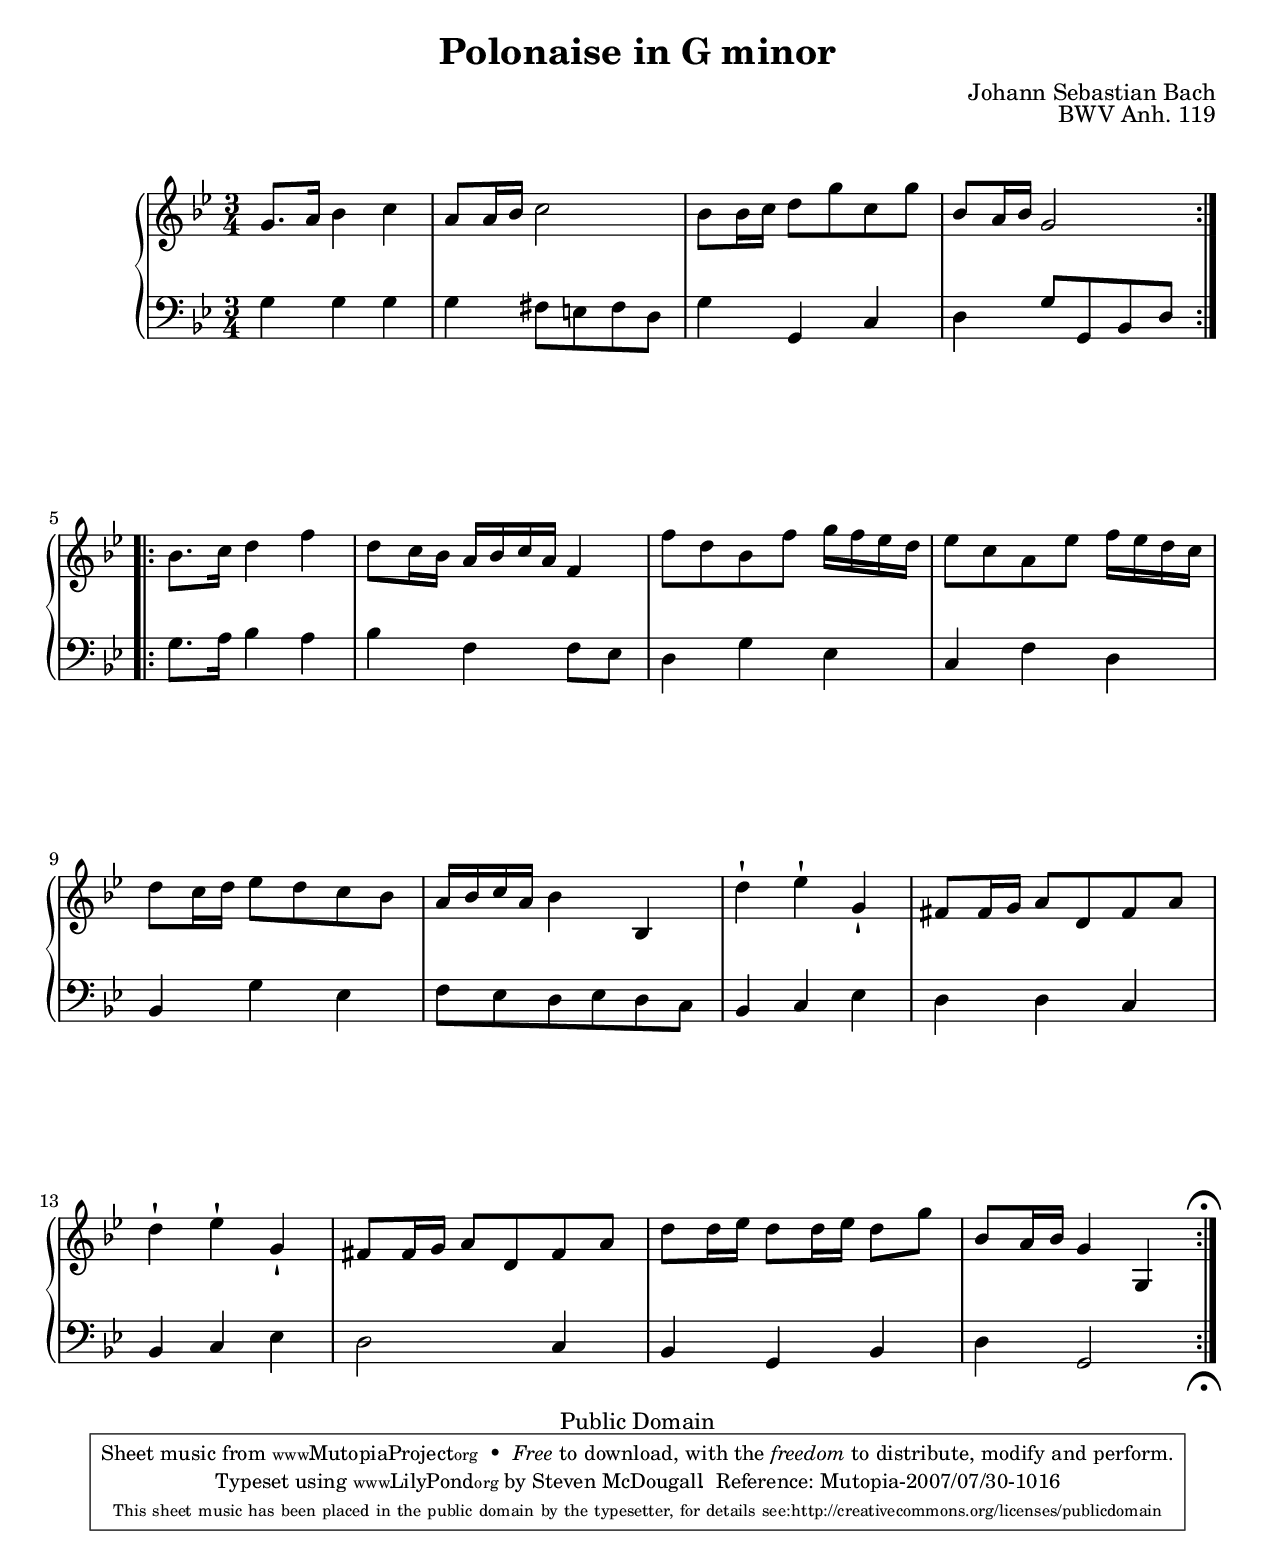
\version "2.24.0"
\include "english.ly"

#(set-default-paper-size "letter")
#(set-global-staff-size 20)

\paper {
    top-margin = 8\mm                              %-minimum: 8 mm
    top-markup-spacing.basic-distance = #6         %-dist. from bottom of top margin to the first markup/title
    markup-system-spacing.basic-distance = #5      %-dist. from header/title to first system
    top-system-spacing.basic-distance = #12        %-dist. from top margin to system in pages with no titles
    last-bottom-spacing.padding = #2               %-min #1.5 -pads music from copyright block 
    ragged-bottom = ##f
    ragged-last-bottom = ##f
}

\header
{
  title    	    = "Polonaise in G minor"
  composer 	    = "Johann Sebastian Bach"
  opus     	    = "BWV Anh. 119"
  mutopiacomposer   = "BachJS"
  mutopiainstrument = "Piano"
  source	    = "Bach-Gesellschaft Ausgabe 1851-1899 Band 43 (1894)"
  sourceurl         = "http://imslp.org/wiki/Notebook_for_Anna_Magdalena_Bach_(Bach,_Johann_Sebastian)"
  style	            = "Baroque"
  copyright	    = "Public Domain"
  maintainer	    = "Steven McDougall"
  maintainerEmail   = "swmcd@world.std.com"
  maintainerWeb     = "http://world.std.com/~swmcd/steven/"
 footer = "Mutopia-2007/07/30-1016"
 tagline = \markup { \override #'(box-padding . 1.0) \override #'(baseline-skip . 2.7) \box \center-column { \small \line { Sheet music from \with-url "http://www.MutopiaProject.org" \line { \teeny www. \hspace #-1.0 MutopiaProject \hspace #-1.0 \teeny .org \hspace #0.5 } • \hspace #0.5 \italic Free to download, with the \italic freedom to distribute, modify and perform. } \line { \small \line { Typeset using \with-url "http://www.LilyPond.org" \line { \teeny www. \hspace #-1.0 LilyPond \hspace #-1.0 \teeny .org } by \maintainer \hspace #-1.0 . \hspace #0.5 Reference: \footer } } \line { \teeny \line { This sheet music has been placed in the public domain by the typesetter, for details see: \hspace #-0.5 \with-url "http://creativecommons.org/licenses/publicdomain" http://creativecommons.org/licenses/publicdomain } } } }
}


upper = \relative g'
{
  \clef treble 
  \key bf \major
  \time 3/4

  \repeat volta 2
  {
    g8. a16 bf4 c 	   			       	| % 1
    a8 a16 bf c2  	   			       	| % 2
    bf8 bf16 c d8 g c, g'  			       	| % 3
    bf,8 a16 bf g2         			       	| % 4
  }

  \repeat volta 2
  {
    bf8. c16 d4 f4         			       	| % 5
    d8 c16 bf a bf c a f4  			       	| % 6
    f'8 d bf f' g16 f ef d 			       	| % 7
    ef8 c a ef' f16 ef d c 			       	| % 8
    d8 c16 d ef8 d c bf    			       	| % 9
    a16 bf c a bf4 bf,     			       	| % 10
    d'4\staccatissimo ef\staccatissimo g,\staccatissimo | % 11
    fs8 fs16 g a8 d, fs a                              	| % 12
    d4\staccatissimo ef\staccatissimo g,\staccatissimo 	| % 13
    fs8 fs16 g a8 d, fs a                              	| % 14
    d8 d16 ef d8 d16 ef d8 g                           	| % 15
    bf,8 a16 bf g4 g,                                  	| % 16
  }

  \override Score.RehearsalMark.break-visibility = #begin-of-line-invisible
  \override Score.RehearsalMark.extra-offset = #'( -0.6 . 0.0 )
  \mark \markup { \musicglyph "scripts.ufermata" }
}

lower = \relative g
{
  \clef bass
  \key bf \major
  \time 3/4
  
  \repeat volta 2
  {
    g4 g g         | % 1
    g4 fs8 e fs d  | % 2
    g4 g, c        | % 3
    d4 g8 g, bf d  | % 4
  }

  \repeat volta 2
  {
    g8. a16 bf4 a  | % 5
    bf4 f f8 ef    | % 6
    d4 g ef        | % 7
    c4 f d         | % 8
    bf4 g' ef      | % 9
    f8 ef d ef d c | % 10
    bf4 c ef       | % 11
    d4 d c         | % 12
    bf4 c ef       | % 13
    d2 c4          | % 14
    bf4 g bf       | % 15
    d4 g,2         | % 16
  }

  \override Staff.RehearsalMark.direction = #-1
  \override Score.RehearsalMark.extra-offset = #'( -0.6 . 0.0 )
  \mark \markup { \musicglyph "scripts.dfermata" }
}

\score 
{
  \new PianoStaff
  <<
    \new Staff = upper \upper
    \new Staff = lower \lower
  >>
  
  \layout
  {
    \context 
    {
      \Score
      \remove "Mark_engraver"
    }
    \context 
    {
      \Staff
      \consists "Mark_engraver"
    }
  } 

  \midi   { }
}
